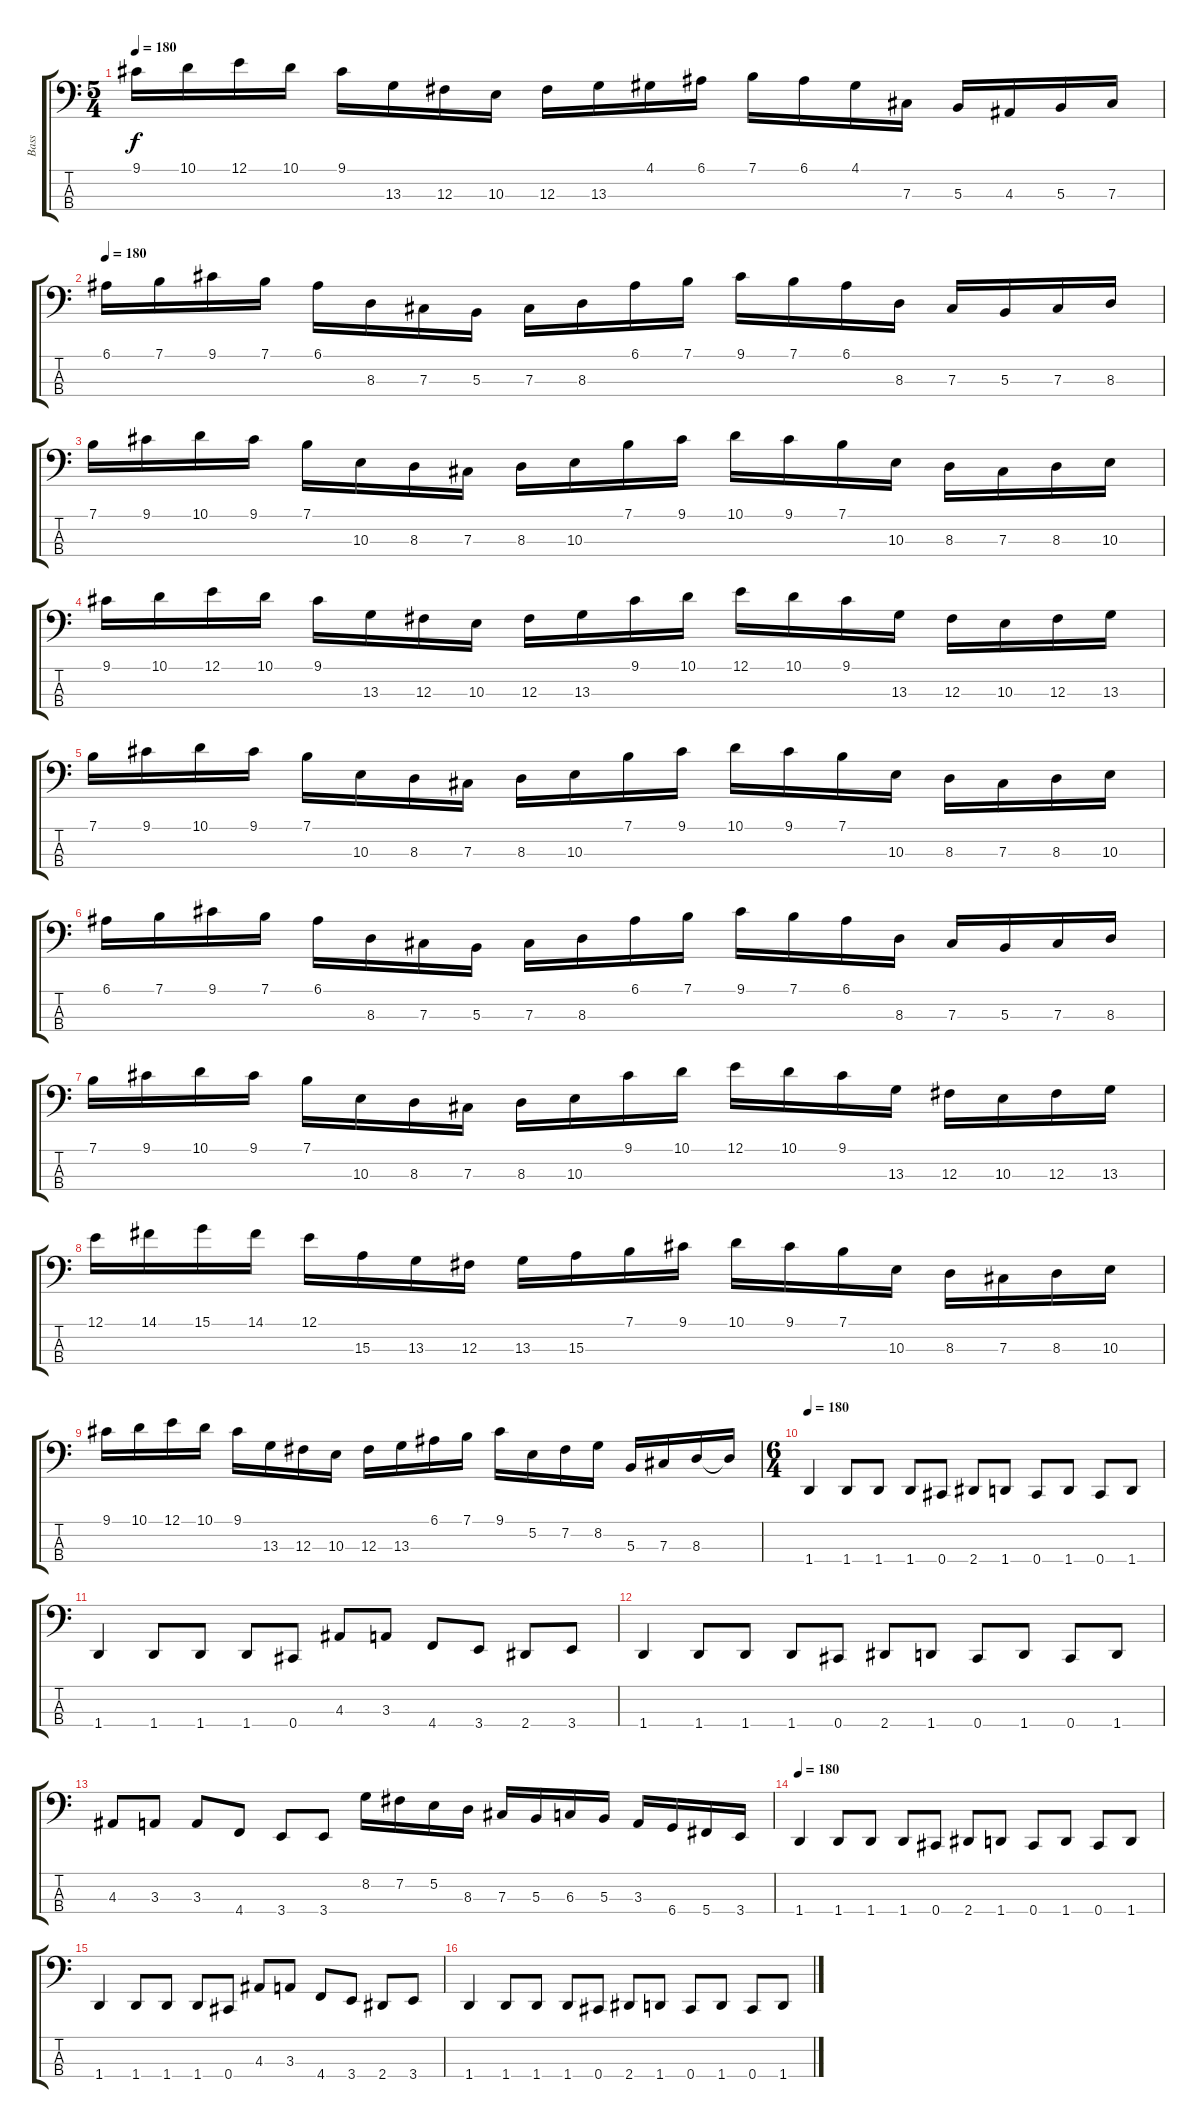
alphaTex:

\track ("Bass" "Bass") {instrument electricbasspick}
\staff {score tabs}
\tuning (E2 B1 Gb1 Db1) {hide}
\ts (5 4)
\tempo 180
\clef f4
\ks c
9.1.16{dy f} 10.1.16 12.1.16 10.1.16 9.1.16 13.3.16 12.3.16 10.3.16 12.3.16 13.3.16 4.1.16 6.1.16 7.1.16 6.1.16 4.1.16 7.3.16 5.3.16 4.3.16 5.3.16 7.3.16 |
\tempo 180
6.1.16 7.1.16 9.1.16 7.1.16 6.1.16 8.3.16 7.3.16 5.3.16 7.3.16 8.3.16 6.1.16 7.1.16 9.1.16 7.1.16 6.1.16 8.3.16 7.3.16 5.3.16 7.3.16 8.3.16 |
7.1.16 9.1.16 10.1.16 9.1.16 7.1.16 10.3.16 8.3.16 7.3.16 8.3.16 10.3.16 7.1.16 9.1.16 10.1.16 9.1.16 7.1.16 10.3.16 8.3.16 7.3.16 8.3.16 10.3.16 |
9.1.16 10.1.16 12.1.16 10.1.16 9.1.16 13.3.16 12.3.16 10.3.16 12.3.16 13.3.16 9.1.16 10.1.16 12.1.16 10.1.16 9.1.16 13.3.16 12.3.16 10.3.16 12.3.16 13.3.16 |
7.1.16 9.1.16 10.1.16 9.1.16 7.1.16 10.3.16 8.3.16 7.3.16 8.3.16 10.3.16 7.1.16 9.1.16 10.1.16 9.1.16 7.1.16 10.3.16 8.3.16 7.3.16 8.3.16 10.3.16 |
6.1.16 7.1.16 9.1.16 7.1.16 6.1.16 8.3.16 7.3.16 5.3.16 7.3.16 8.3.16 6.1.16 7.1.16 9.1.16 7.1.16 6.1.16 8.3.16 7.3.16 5.3.16 7.3.16 8.3.16 |
7.1.16 9.1.16 10.1.16 9.1.16 7.1.16 10.3.16 8.3.16 7.3.16 8.3.16 10.3.16 9.1.16 10.1.16 12.1.16 10.1.16 9.1.16 13.3.16 12.3.16 10.3.16 12.3.16 13.3.16 |
12.1.16 14.1.16 15.1.16 14.1.16 12.1.16 15.3.16 13.3.16 12.3.16 13.3.16 15.3.16 7.1.16 9.1.16 10.1.16 9.1.16 7.1.16 10.3.16 8.3.16 7.3.16 8.3.16 10.3.16 |
9.1.16 10.1.16 12.1.16 10.1.16 9.1.16 13.3.16 12.3.16 10.3.16 12.3.16 13.3.16 6.1.16 7.1.16 9.1.16 5.2.16 7.2.16 8.2.16 5.3.16 7.3.16 8.3.16 8.3{t}.16 |
\ts (6 4)
\tempo 180
1.4.4 1.4.8 1.4.8 1.4.8 0.4.8 2.4.8 1.4.8 0.4.8 1.4.8 0.4.8 1.4.8 |
1.4.4 1.4.8 1.4.8 1.4.8 0.4.8 4.3.8 3.3.8 4.4.8 3.4.8 2.4.8 3.4.8 |
1.4.4 1.4.8 1.4.8 1.4.8 0.4.8 2.4.8 1.4.8 0.4.8 1.4.8 0.4.8 1.4.8 |
4.3.8 3.3.8 3.3.8 4.4.8 3.4.8 3.4.8 8.2.16 7.2.16 5.2.16 8.3.16 7.3.16 5.3.16 6.3.16 5.3.16 3.3.16 6.4.16 5.4.16 3.4.16 |
\tempo 180
1.4.4 1.4.8 1.4.8 1.4.8 0.4.8 2.4.8 1.4.8 0.4.8 1.4.8 0.4.8 1.4.8 |
1.4.4 1.4.8 1.4.8 1.4.8 0.4.8 4.3.8 3.3.8 4.4.8 3.4.8 2.4.8 3.4.8 |
1.4.4 1.4.8 1.4.8 1.4.8 0.4.8 2.4.8 1.4.8 0.4.8 1.4.8 0.4.8 1.4.8
